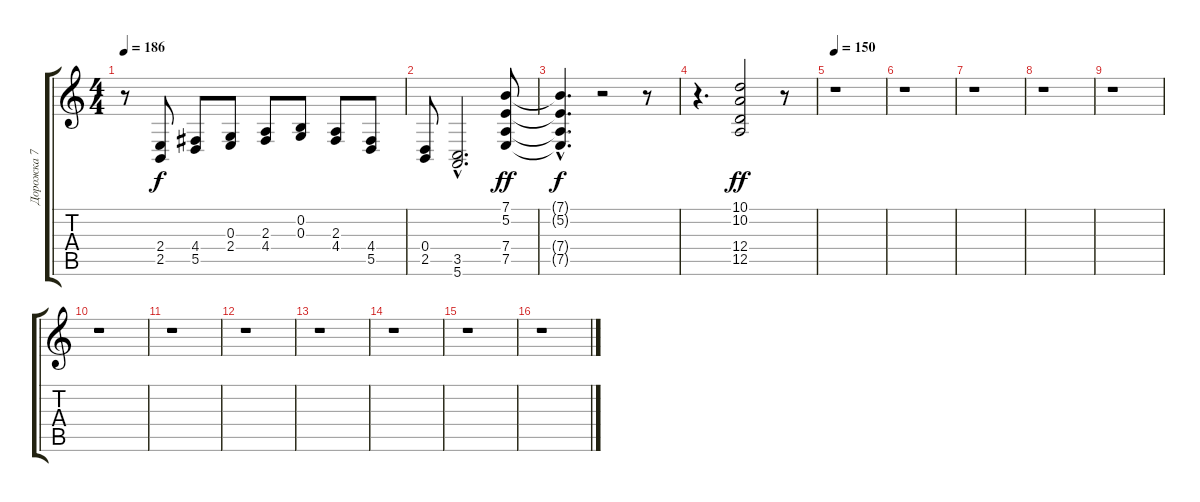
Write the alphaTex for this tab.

\track ("Дорожка 7" "Дорожка 7") {instrument acousticgrandpiano}
\staff {score tabs}
\tuning (E4 B3 G3 D3 A2 E2) {hide}
\ts (4 4)
\tempo 186
\clef g2
\ks c
r.8{dy f} (2.4 2.5).8 (4.4 5.5).8 (0.3 2.4).8 (2.3 4.4).8 (0.2 0.3).8 (2.3 4.4).8 (4.4 5.5).8 |
(0.4 2.5).8 (3.5{hac} 5.6{hac}).2{d} (7.1 5.2 7.4 7.5).8{dy ff} |
(7.1{hac t} 5.2{hac t} 7.4{hac t} 7.5{hac t}).4{d dy f} r.2 r.8 |
r.4{d} (10.1 10.2 12.4 12.5).2{dy ff} r.8 |
\tempo 150
r.1 |
r.1 |
r.1 |
r.1 |
r.1 |
r.1 |
r.1 |
r.1 |
r.1 |
r.1 |
r.1 |
r.1
